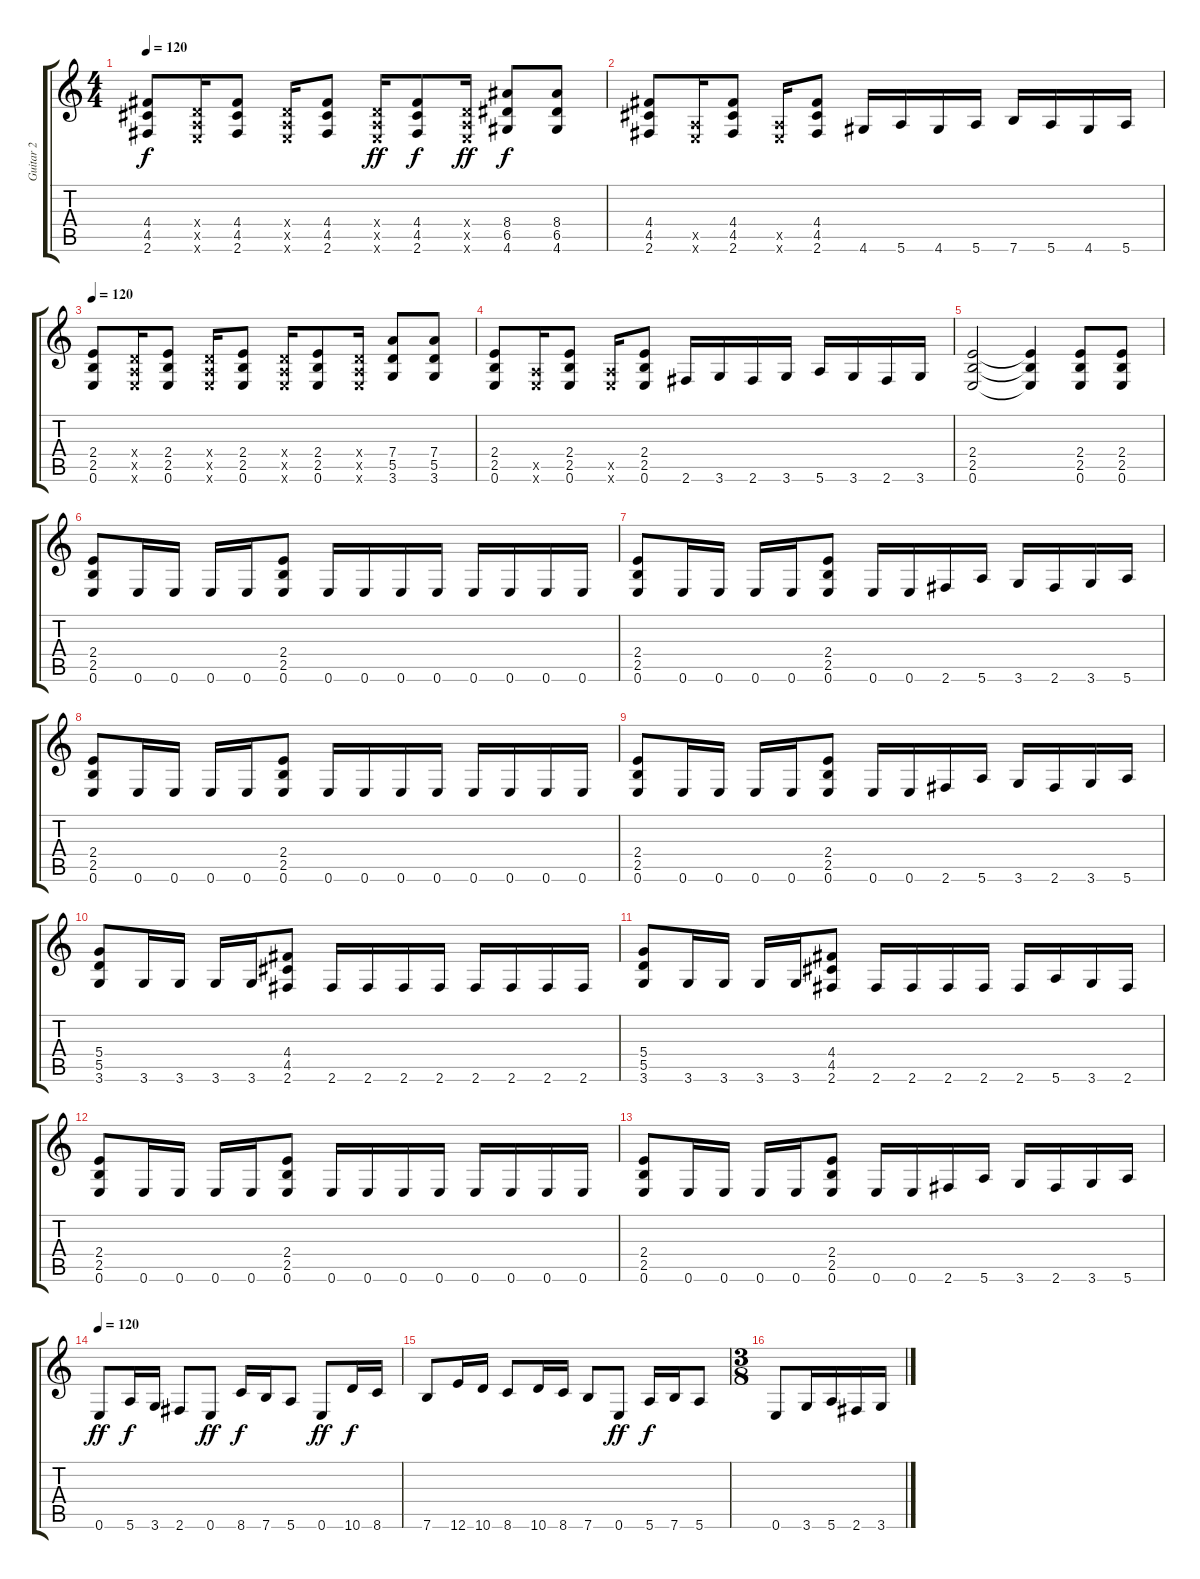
\track ("Guitar 2" "Guitar 2") {instrument distortionguitar}
\staff {score tabs}
\tuning (E4 B3 G3 D3 A2 E2) {hide}
\ts (4 4)
\tempo 120
\clef g2
\ks c
(4.4 4.5 2.6).8{dy f} (0.4{x} 0.5{x} 0.6{x}).16 (4.4 4.5 2.6).8 (0.4{x} 0.5{x} 0.6{x}).16 (4.4 4.5 2.6).8 (0.4{x} 0.5{x} 0.6{x}).16{dy ff} (4.4 4.5 2.6).8{dy f} (0.4{x} 0.5{x} 0.6{x}).16{dy ff} (8.4 6.5 4.6).8{dy f} (8.4 6.5 4.6).8 |
(4.4 4.5 2.6).8 (0.5{x} 0.6{x}).16 (4.4 4.5 2.6).8 (0.5{x} 0.6{x}).16 (4.4 4.5 2.6).8 4.6.16 5.6.16 4.6.16 5.6.16 7.6.16 5.6.16 4.6.16 5.6.16 |
\tempo 120
(2.4 2.5 0.6).8 (0.4{x} 0.5{x} 0.6{x}).16 (2.4 2.5 0.6).8 (0.4{x} 0.5{x} 0.6{x}).16 (2.4 2.5 0.6).8 (0.4{x} 0.5{x} 0.6{x}).16 (2.4 2.5 0.6).8 (0.4{x} 0.5{x} 0.6{x}).16 (7.4 5.5 3.6).8 (7.4 5.5 3.6).8 |
(2.4 2.5 0.6).8 (0.5{x} 0.6{x}).16 (2.4 2.5 0.6).8 (0.5{x} 0.6{x}).16 (2.4 2.5 0.6).8 2.6.16 3.6.16 2.6.16 3.6.16 5.6.16 3.6.16 2.6.16 3.6.16 |
(2.4 2.5 0.6).2 (2.4{t} 2.5{t} 0.6{t}).4 (2.4 2.5 0.6).8 (2.4 2.5 0.6).8 |
(2.4 2.5 0.6).8 0.6.16 0.6.16 0.6.16 0.6.16 (2.4 2.5 0.6).8 0.6.16 0.6.16 0.6.16 0.6.16 0.6.16 0.6.16 0.6.16 0.6.16 |
(2.4 2.5 0.6).8 0.6.16 0.6.16 0.6.16 0.6.16 (2.4 2.5 0.6).8 0.6.16 0.6.16 2.6.16 5.6.16 3.6.16 2.6.16 3.6.16 5.6.16 |
(2.4 2.5 0.6).8 0.6.16 0.6.16 0.6.16 0.6.16 (2.4 2.5 0.6).8 0.6.16 0.6.16 0.6.16 0.6.16 0.6.16 0.6.16 0.6.16 0.6.16 |
(2.4 2.5 0.6).8 0.6.16 0.6.16 0.6.16 0.6.16 (2.4 2.5 0.6).8 0.6.16 0.6.16 2.6.16 5.6.16 3.6.16 2.6.16 3.6.16 5.6.16 |
(5.4 5.5 3.6).8 3.6.16 3.6.16 3.6.16 3.6.16 (4.4 4.5 2.6).8 2.6.16 2.6.16 2.6.16 2.6.16 2.6.16 2.6.16 2.6.16 2.6.16 |
(5.4 5.5 3.6).8 3.6.16 3.6.16 3.6.16 3.6.16 (4.4 4.5 2.6).8 2.6.16 2.6.16 2.6.16 2.6.16 2.6.16 5.6.16 3.6.16 2.6.16 |
(2.4 2.5 0.6).8 0.6.16 0.6.16 0.6.16 0.6.16 (2.4 2.5 0.6).8 0.6.16 0.6.16 0.6.16 0.6.16 0.6.16 0.6.16 0.6.16 0.6.16 |
(2.4 2.5 0.6).8 0.6.16 0.6.16 0.6.16 0.6.16 (2.4 2.5 0.6).8 0.6.16 0.6.16 2.6.16 5.6.16 3.6.16 2.6.16 3.6.16 5.6.16 |
\tempo 120
0.6.8{dy ff} 5.6.16{dy f} 3.6.16 2.6.8 0.6.8{dy ff} 8.6.16{dy f} 7.6.16 5.6.8 0.6.8{dy ff} 10.6.16{dy f} 8.6.16 |
7.6.8 12.6.16 10.6.16 8.6.8 10.6.16 8.6.16 7.6.8 0.6.8{dy ff} 5.6.16{dy f} 7.6.16 5.6.8 |
\ts (3 8)
0.6.8 3.6.16 5.6.16 2.6.16 3.6.16
